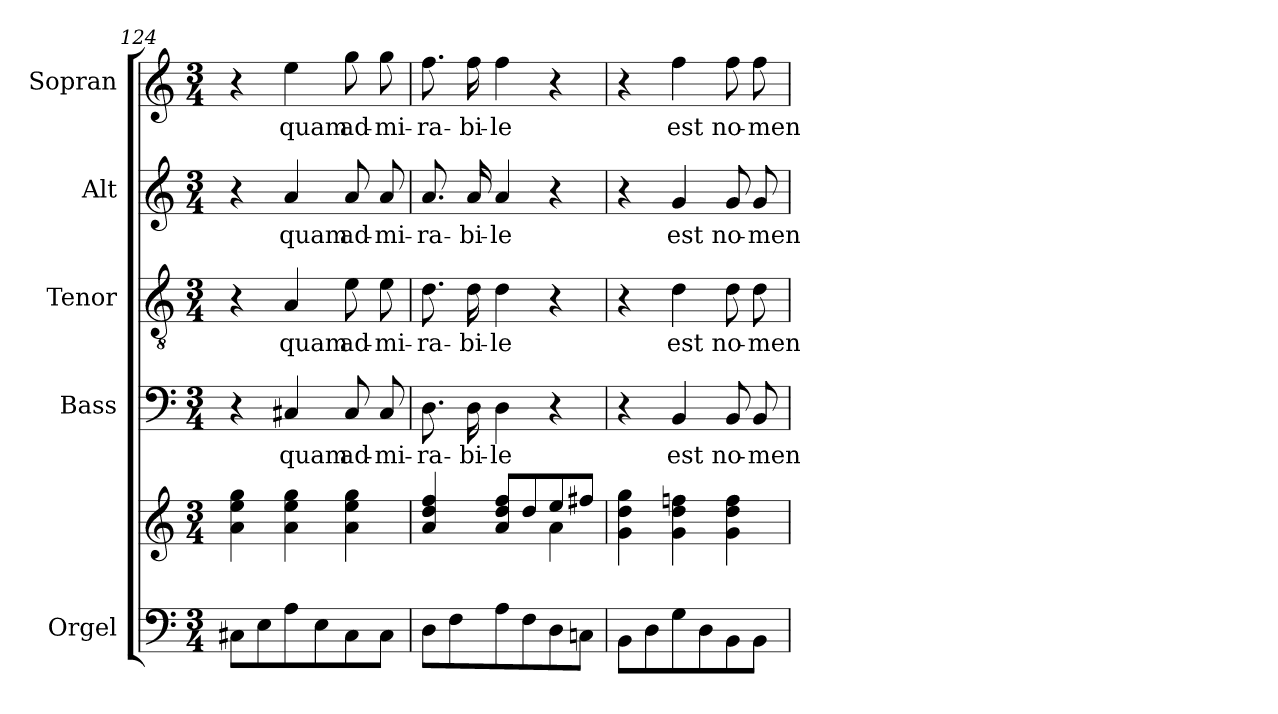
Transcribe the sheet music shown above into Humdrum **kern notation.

**kern	**kern	**kern	**text	**kern	**text	**kern	**text	**kern	**text
*part5	*part5	*part4	*part4	*part3	*part3	*part2	*part2	*part1	*part1
*staff6	*staff5	*staff4	*staff4	*staff3	*staff3	*staff2	*staff2	*staff1	*staff1
*I"Orgel	*	*I"Bass	*	*I"Tenor	*	*I"Alt	*	*I"Sopran	*
*I'Org.	*	*I'B	*	*I'T	*	*I'A	*	*I'S	*
*clefF4	*clefG2	*clefF4	*	*clefGv2	*	*clefG2	*	*clefG2	*
*k[]	*k[]	*k[]	*	*k[]	*	*k[]	*	*k[]	*
*C:	*C:	*C:	*	*C:	*	*C:	*	*C:	*
*M3/4	*M3/4	*M3/4	*	*M3/4	*	*M3/4	*	*M3/4	*
=124	=124	=124	=124	=124	=124	=124	=124	=124	=124
8C#X\L	4a\ 4ee\ 4gg\	4r	.	4r	.	4r	.	4r	.
8E\	.	.	.	.	.	.	.	.	.
!	!	!	!LO:LY:b	!	!LO:LY:b	!	!LO:LY:b	!	!LO:LY:b
8A\	4a\ 4ee\ 4gg\	4C#X/	quam	4A/	quam	4a/	quam	4ee\	quam
8E\	.	.	.	.	.	.	.	.	.
!	!	!	!LO:LY:b	!	!LO:LY:b	!	!LO:LY:b	!	!LO:LY:b
8C#\	4a\ 4ee\ 4gg\	8C#/	ad-	8e\	ad-	8a/	ad-	8gg\	ad-
!	!	!	!LO:LY:b	!	!LO:LY:b	!	!LO:LY:b	!	!LO:LY:b
8C#\J	.	8C#/	-mi-	8e\	-mi-	8a/	-mi-	8gg\	-mi-
=125	=125	=125	=125	=125	=125	=125	=125	=125	=125
*	*^	*	*	*	*	*	*	*	*
!	!	!	!	!LO:LY:b	!	!LO:LY:b	!	!LO:LY:b	!	!LO:LY:b
8D\L	4a/ 4dd/ 4ff/	2ryy	8.D\	-ra-	8.d\	-ra-	8.a/	-ra-	8.ff\	-ra-
8F\	.	.	.	.	.	.	.	.	.	.
!	!	!	!	!LO:LY:b	!	!LO:LY:b	!	!LO:LY:b	!	!LO:LY:b
.	.	.	16D\	-bi-	16d\	-bi-	16a/	-bi-	16ff\	-bi-
!	!	!	!	!LO:LY:b	!	!LO:LY:b	!	!LO:LY:b	!	!LO:LY:b
8A\	8a/ 8dd/ 8ff/L	.	4D\	-le	4d\	-le	4a/	-le	4ff\	-le
8F\	8dd/	.	.	.	.	.	.	.	.	.
8D\	8ee/	4a\	4r	.	4r	.	4r	.	4r	.
8Cn\J	8ff#X/J	.	.	.	.	.	.	.	.	.
*	*v	*v	*	*	*	*	*	*	*	*
=126	=126	=126	=126	=126	=126	=126	=126	=126	=126
8BB\L	4g\ 4dd\ 4gg\	4r	.	4r	.	4r	.	4r	.
8D\	.	.	.	.	.	.	.	.	.
!	!	!	!LO:LY:b	!	!LO:LY:b	!	!LO:LY:b	!	!LO:LY:b
8G\	4g\ 4dd\ 4ffn\	4BB/	est	4d\	est	4g/	est	4ff\	est
8D\	.	.	.	.	.	.	.	.	.
!	!	!	!LO:LY:b	!	!LO:LY:b	!	!LO:LY:b	!	!LO:LY:b
8BB\	4g\ 4dd\ 4ff\	8BB/	no-	8d\	no-	8g/	no-	8ff\	no-
!	!	!	!LO:LY:b	!	!LO:LY:b	!	!LO:LY:b	!	!LO:LY:b
8BB\J	.	8BB/	-men	8d\	-men	8g/	-men	8ff\	-men
=	=	=	=	=	=	=	=	=	=
*-	*-	*-	*-	*-	*-	*-	*-	*-	*-
